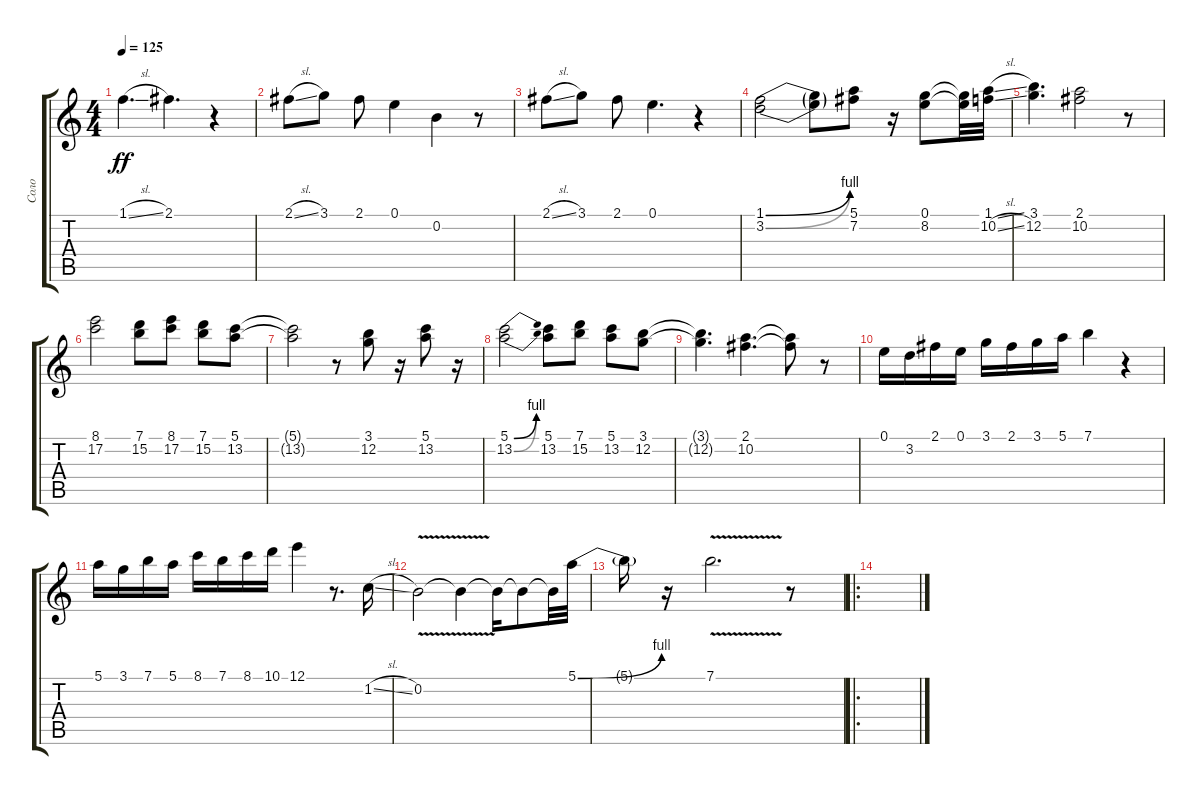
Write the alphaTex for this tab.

\track ("Соло" "Соло") {instrument overdrivenguitar}
\staff {score tabs}
\tuning (E4 B3 G3 D3 A2 E2) {hide}
\ts (4 4)
\tempo 125
\clef g2
\ks c
1.1{sl t}.4{d dy ff} 2.1.4{d} r.4 |
2.1{sl}.8 3.1.8 2.1.8 0.1.4 0.2.4 r.8 |
2.1{sl}.8 3.1.8 2.1.8 0.1.4{d} r.4 |
(1.1{be (bend 0 0 60 4)} 3.2{be (bend 0 0 60 4)}).2 (1.1{t} 3.2{t}).8 (5.1 7.2).8 r.16 (0.1 8.2).8 (0.1{t} 8.2{t}).32 (1.1{sl} 10.2{sl}).32 |
(3.1 12.2).4{d} (2.1 10.2).2 r.8 |
(8.1 17.2).2 (7.1 15.2).8 (8.1 17.2).8 (7.1 15.2).8 (5.1 13.2).8 |
(5.1{t} 13.2{t}).2 r.8 (3.1 12.2).8 r.16 (5.1 13.2).8 r.16 |
(5.1{be (bend 0 0 60 4)} 13.2{be (bend 0 0 60 4)}).2 (5.1 13.2).8 (7.1 15.2).8 (5.1 13.2).8 (3.1 12.2).8 |
(3.1{t} 12.2{t}).4{d} (2.1 10.2).4{d} (2.1{t} 10.2{t}).8 r.8 |
0.1.16 3.2.16 2.1.16 0.1.16 3.1.16 2.1.16 3.1.16 5.1.16 7.1.4 r.4 |
5.1.16 3.1.16 7.1.16 5.1.16 8.1.16 7.1.16 8.1.16 10.1.16 12.1.4 r.8{d} 1.2{sl}.16 |
0.2{v}.2 0.2{t}.4 0.2{t}.16 0.2{t}.8 0.2{t}.32 5.1{be (bend 0 0 60 4)}.32 |
5.1{t}.16 r.16 7.1{v}.2{d} r.8 |
\ro
